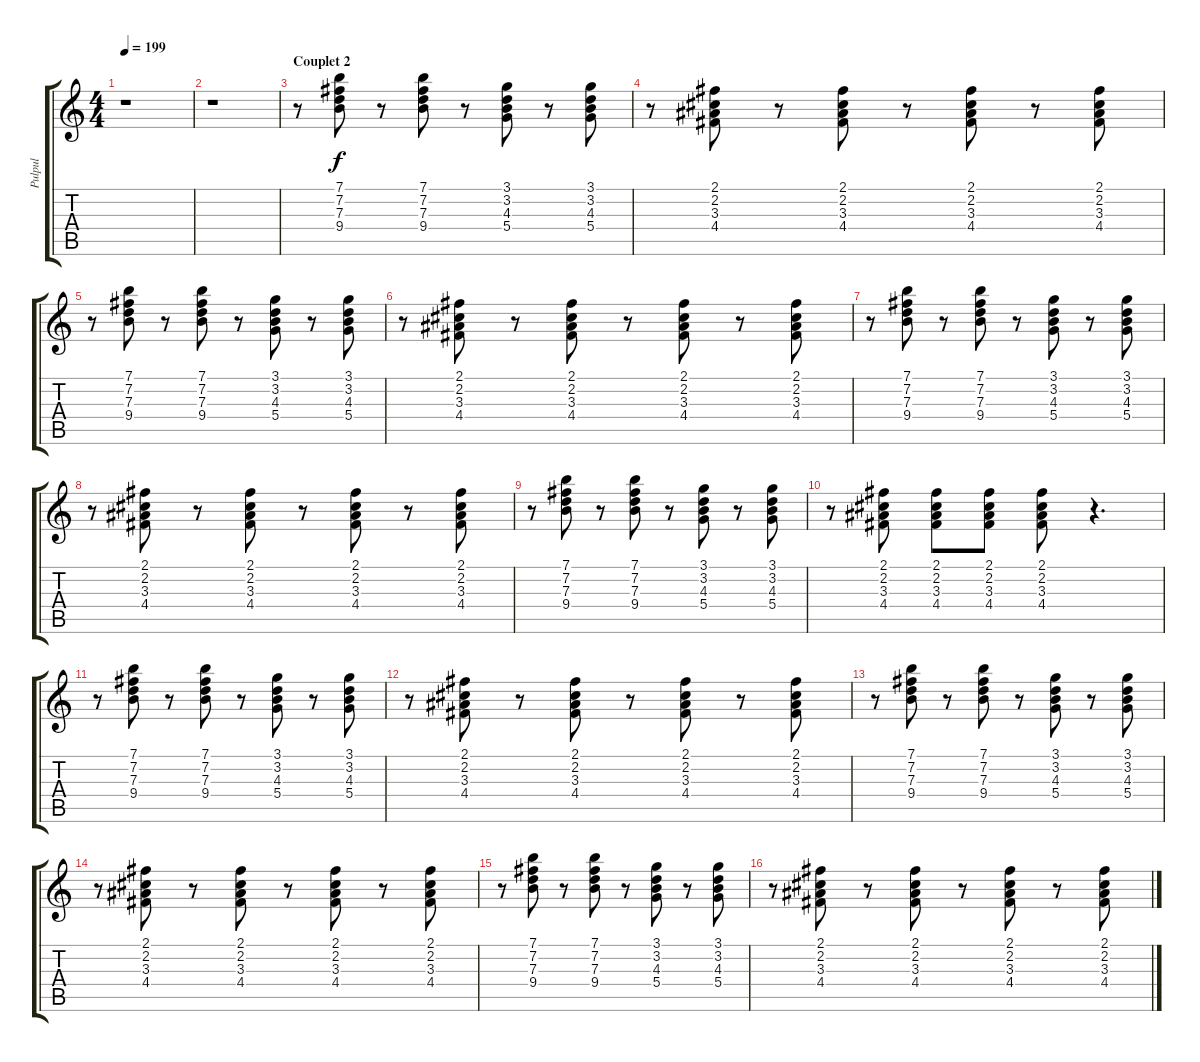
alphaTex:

\track ("Pulpul" "Pulpul") {instrument electricguitarclean}
\staff {score tabs}
\tuning (E4 B3 G3 D3 A2 E2) {hide}
\ts (4 4)
\tempo 199
\clef g2
\ks c
r.1{dy f} |
r.1 |
\section ("" "Couplet 2")
r.8 (7.1 7.2 7.3 9.4).8 r.8 (7.1 7.2 7.3 9.4).8 r.8 (3.1 3.2 4.3 5.4).8 r.8 (3.1 3.2 4.3 5.4).8 |
r.8 (2.1 2.2 3.3 4.4).8 r.8 (2.1 2.2 3.3 4.4).8 r.8 (2.1 2.2 3.3 4.4).8 r.8 (2.1 2.2 3.3 4.4).8 |
r.8 (7.1 7.2 7.3 9.4).8 r.8 (7.1 7.2 7.3 9.4).8 r.8 (3.1 3.2 4.3 5.4).8 r.8 (3.1 3.2 4.3 5.4).8 |
r.8 (2.1 2.2 3.3 4.4).8 r.8 (2.1 2.2 3.3 4.4).8 r.8 (2.1 2.2 3.3 4.4).8 r.8 (2.1 2.2 3.3 4.4).8 |
r.8 (7.1 7.2 7.3 9.4).8 r.8 (7.1 7.2 7.3 9.4).8 r.8 (3.1 3.2 4.3 5.4).8 r.8 (3.1 3.2 4.3 5.4).8 |
r.8 (2.1 2.2 3.3 4.4).8 r.8 (2.1 2.2 3.3 4.4).8 r.8 (2.1 2.2 3.3 4.4).8 r.8 (2.1 2.2 3.3 4.4).8 |
r.8 (7.1 7.2 7.3 9.4).8 r.8 (7.1 7.2 7.3 9.4).8 r.8 (3.1 3.2 4.3 5.4).8 r.8 (3.1 3.2 4.3 5.4).8 |
r.8 (2.1 2.2 3.3 4.4).8 (2.1 2.2 3.3 4.4).8 (2.1 2.2 3.3 4.4).8 (2.1 2.2 3.3 4.4).8 r.4{d} |
r.8 (7.1 7.2 7.3 9.4).8 r.8 (7.1 7.2 7.3 9.4).8 r.8 (3.1 3.2 4.3 5.4).8 r.8 (3.1 3.2 4.3 5.4).8 |
r.8 (2.1 2.2 3.3 4.4).8 r.8 (2.1 2.2 3.3 4.4).8 r.8 (2.1 2.2 3.3 4.4).8 r.8 (2.1 2.2 3.3 4.4).8 |
r.8 (7.1 7.2 7.3 9.4).8 r.8 (7.1 7.2 7.3 9.4).8 r.8 (3.1 3.2 4.3 5.4).8 r.8 (3.1 3.2 4.3 5.4).8 |
r.8 (2.1 2.2 3.3 4.4).8 r.8 (2.1 2.2 3.3 4.4).8 r.8 (2.1 2.2 3.3 4.4).8 r.8 (2.1 2.2 3.3 4.4).8 |
r.8 (7.1 7.2 7.3 9.4).8 r.8 (7.1 7.2 7.3 9.4).8 r.8 (3.1 3.2 4.3 5.4).8 r.8 (3.1 3.2 4.3 5.4).8 |
r.8 (2.1 2.2 3.3 4.4).8 r.8 (2.1 2.2 3.3 4.4).8 r.8 (2.1 2.2 3.3 4.4).8 r.8 (2.1 2.2 3.3 4.4).8
